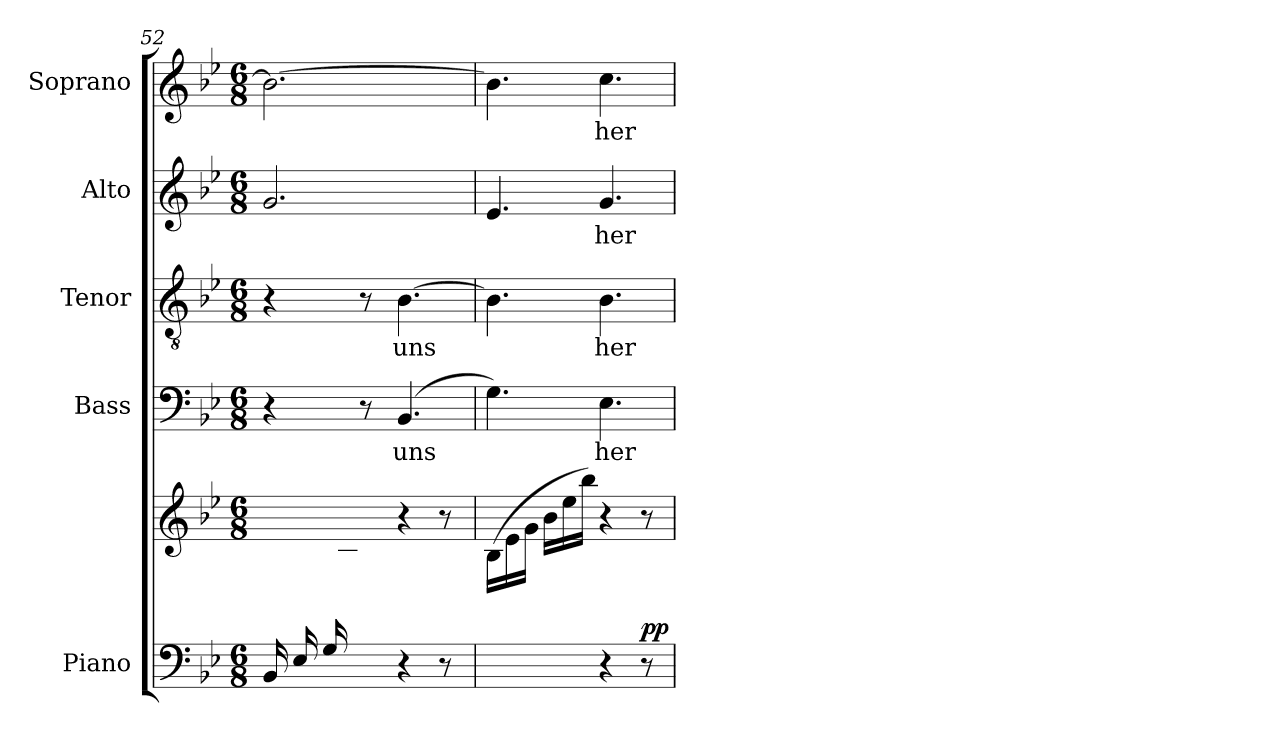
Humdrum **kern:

**kern	**kern	**dynam	**kern	**text	**kern	**text	**kern	**text	**kern	**text
*part5	*part5	*part5	*part4	*part4	*part3	*part3	*part2	*part2	*part1	*part1
*staff6	*staff5	*staff5/6	*staff4	*staff4	*staff3	*staff3	*staff2	*staff2	*staff1	*staff1
*I"Piano	*	*	*I"Bass	*	*I"Tenor	*	*I"Alto	*	*I"Soprano	*
*I'Pno	*	*	*	*	*	*	*	*	*	*
!!LO:LB:g=z
*clefF4	*clefG2	*	*clefF4	*	*clefGv2	*	*clefG2	*	*clefG2	*
*k[b-e-]	*k[b-e-]	*	*k[b-e-]	*	*k[b-e-]	*	*k[b-e-]	*	*k[b-e-]	*
*M6/8	*M6/8	*	*M6/8	*	*M6/8	*	*M6/8	*	*M6/8	*
=52	=52	=52	=52	=52	=52	=52	=52	=52	=52	=52
*^	*	*	*	*	*	*	*	*	*	*
(>16BB-/LL	4.ryy	8.ryy	.	4r	.	4r	.	2.g/	.	2.b-\_	.
16E-/	.	.	.	.	.	.	.	.	.	.	.
16G/	.	.	.	.	.	.	.	.	.	.	.
2ryy	.	16B-\	.	.	.	.	.	.	.	.	.
.	.	16e-\	.	8r	.	8r	.	.	.	.	.
.	.	16b-\JJ)	.	.	.	.	.	.	.	.	.
!	!	!	!	!	!LO:LY:b	!	!LO:LY:b	!	!	!	!
.	4r	4r	.	(<4.BB-/	uns	[4.B-\	uns	.	.	.	.
.	8r	8r	.	.	.	.	.	.	.	.	.
16ryy	.	.	.	.	.	.	.	.	.	.	.
*v	*v	*	*	*	*	*	*	*	*	*	*
=53	=53	=53	=53	=53	=53	=53	=53	=53	=53	=53
4.ryy	(>16B-\LL	.	4.G\)	.	4.B-\]	.	4.e-/	.	4.b-\]	.
.	16e-\	.	.	.	.	.	.	.	.	.
.	16g\JJ	.	.	.	.	.	.	.	.	.
.	16b-\LL	.	.	.	.	.	.	.	.	.
.	16ee-\	.	.	.	.	.	.	.	.	.
.	16bb-\JJ)	.	.	.	.	.	.	.	.	.
!	!	!	!	!LO:LY:b	!	!LO:LY:b	!	!LO:LY:b	!	!LO:LY:b
4r	4r	.	4.E-\	her	4.B-\	her	4.g/	her-	4.cc\	her-
!	!	!LO:DY:a=2	!	!	!	!	!	!	!	!
8r	8r	pp	.	.	.	.	.	.	.	.
=	=	=	=	=	=	=	=	=	=	=
*-	*-	*-	*-	*-	*-	*-	*-	*-	*-	*-
